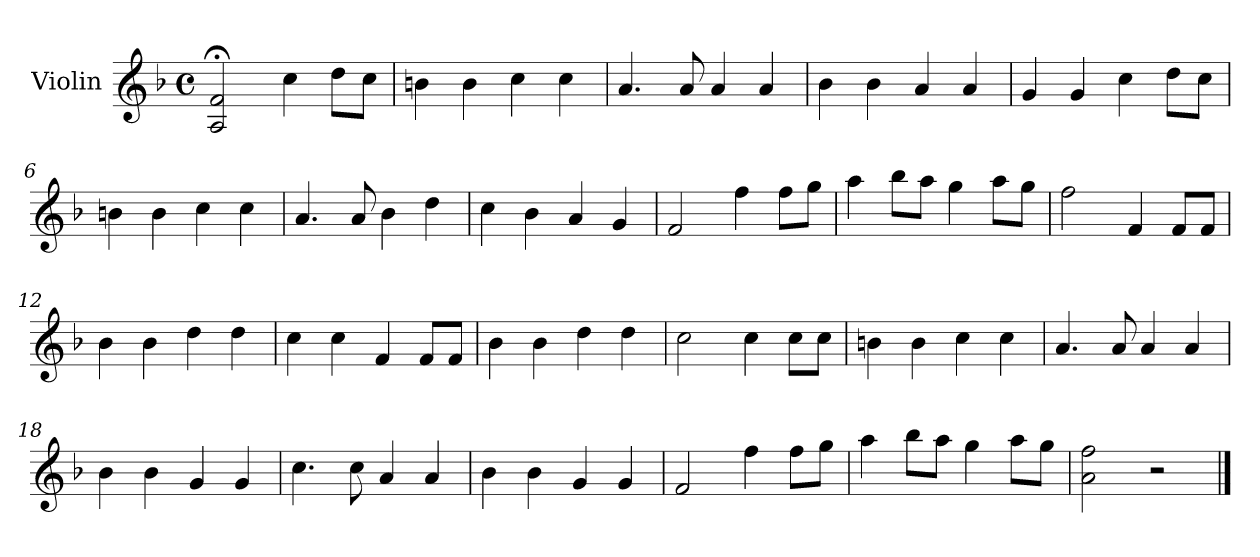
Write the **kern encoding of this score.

**kern
*part1
*staff1
*I"Violin
*I'Vln.
*clefG2
*k[b-]
*M4/4
*met(c)
=1
2A;</ 2f;</
4cc\
8dd\L
8cc\J
=2
4bn\
4b\
4cc\
4cc\
=3
4.a/
8a/
4a/
4a/
=4
4b-\
4b-\
4a/
4a/
=5
4g/
4g/
4cc\
8dd\L
8cc\J
=6
4bn\
4b\
4cc\
4cc\
!!LO:LB:g=z
=7
4.a/
8a/
4b-\
4dd\
=8
4cc\
4b-\
4a/
4g/
=9
2f/
4ff\
8ff\L
8gg\J
=10
4aa\
8bb-\L
8aa\J
4gg\
8aa\L
8gg\J
=11
2ff\
4f/
8f/L
8f/J
=12
4b-\
4b-\
4dd\
4dd\
!!LO:LB:g=z
=13
4cc\
4cc\
4f/
8f/L
8f/J
=14
4b-\
4b-\
4dd\
4dd\
=15
2cc\
4cc\
8cc\L
8cc\J
=16
4bn\
4b\
4cc\
4cc\
=17
4.a/
8a/
4a/
4a/
=18
4b-\
4b-\
4g/
4g/
=19
4.cc\
8cc\
4a/
4a/
!!LO:LB:g=z
=20
4b-\
4b-\
4g/
4g/
=21
2f/
4ff\
8ff\L
8gg\J
=22
4aa\
8bb-\L
8aa\J
4gg\
8aa\L
8gg\J
=23
2a\ 2ff\
2r
==
*-
